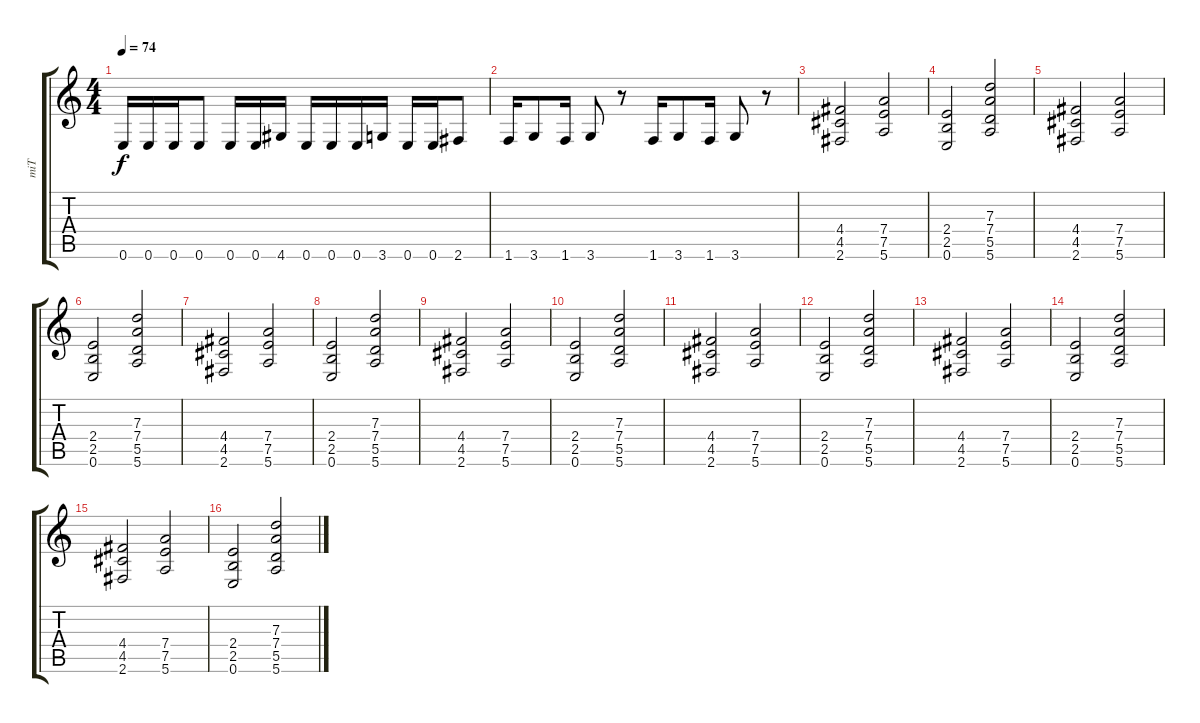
\track ("miT" "miT") {instrument distortionguitar}
\staff {score tabs}
\tuning (E4 B3 G3 D3 A2 E2) {hide}
\ts (4 4)
\tempo 74
\clef g2
\ks c
0.6.16{dy f} 0.6.16 0.6.16 0.6.8 0.6.16 0.6.16 4.6.16 0.6.16 0.6.16 0.6.16 3.6.16 0.6.16 0.6.16 2.6.8 |
1.6.16 3.6.8 1.6.16 3.6.8 r.8 1.6.16 3.6.8 1.6.16 3.6.8 r.8 |
(4.4 4.5 2.6).2 (7.4 7.5 5.6).2 |
(2.4 2.5 0.6).2 (7.3 7.4 5.5 5.6).2 |
(4.4 4.5 2.6).2 (7.4 7.5 5.6).2 |
(2.4 2.5 0.6).2 (7.3 7.4 5.5 5.6).2 |
(4.4 4.5 2.6).2 (7.4 7.5 5.6).2 |
(2.4 2.5 0.6).2 (7.3 7.4 5.5 5.6).2 |
(4.4 4.5 2.6).2 (7.4 7.5 5.6).2 |
(2.4 2.5 0.6).2 (7.3 7.4 5.5 5.6).2 |
(4.4 4.5 2.6).2 (7.4 7.5 5.6).2 |
(2.4 2.5 0.6).2 (7.3 7.4 5.5 5.6).2 |
(4.4 4.5 2.6).2 (7.4 7.5 5.6).2 |
(2.4 2.5 0.6).2 (7.3 7.4 5.5 5.6).2 |
(4.4 4.5 2.6).2 (7.4 7.5 5.6).2 |
(2.4 2.5 0.6).2 (7.3 7.4 5.5 5.6).2
